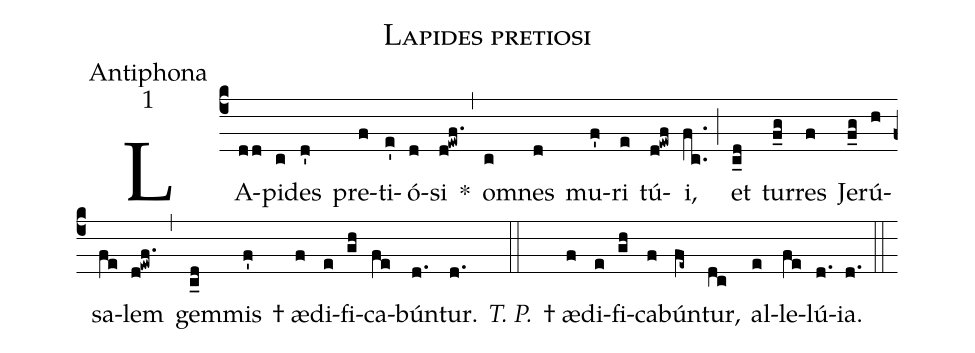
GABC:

name:Lapides pretiosi;
office-part:Antiphona;
mode:1;
%%
(c4) LA(dd)pi(c)des(d') pre(f)ti(e')ó(d)si(d!ewf.) *(,) o(c)mnes(d) mu(f')ri(e) tú(d!ewf)i,(fc..) (;) et(c_d) tur(f_g)res(f) Je(f_g)rú(h)sa(fe)lem(d!ewf.) (,) gem(c_d)mis(f') † æ(f)di(e)fi(gh)ca(fe)bún(d.)tur.(d.) <i>T. P.</i>(::) † æ(f)di(e)fi(gh)ca(f)bún(fe~)tur,(dc) al(e)le(fe)lú(d.)ia.(d.) (::)
